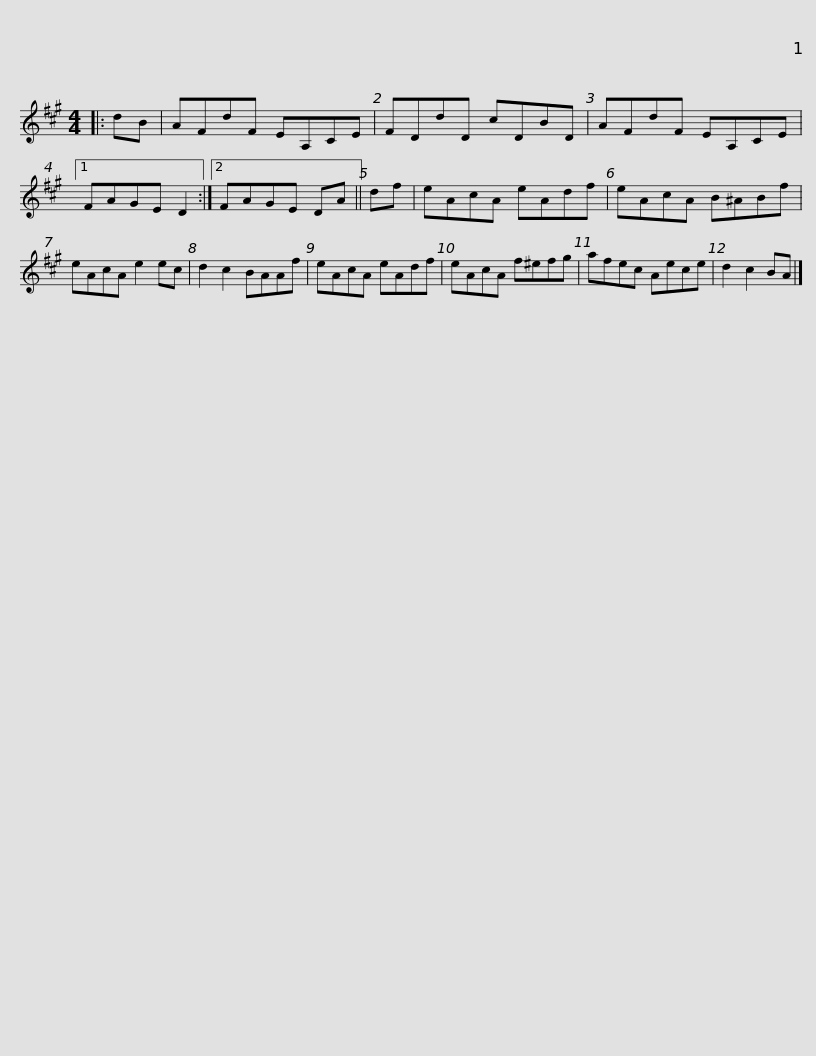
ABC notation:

X:1
L:1/8
M:4/4
I:linebreak $
K:A
V:1 treble
V:1
|: dB | AFdF EA,CE | FDdD cDBD | AFdF EA,CE |1 FAGE D2 :|2 %5
 FAGE DA || df |$ eAcA eAdf | eAcA B^ABf | eAcA e2 ec | %10
 d2 c2 BAAf | eAcA eAdf |$ eAcA f^efg | afec Aece | d2 c2 BA |] %15
